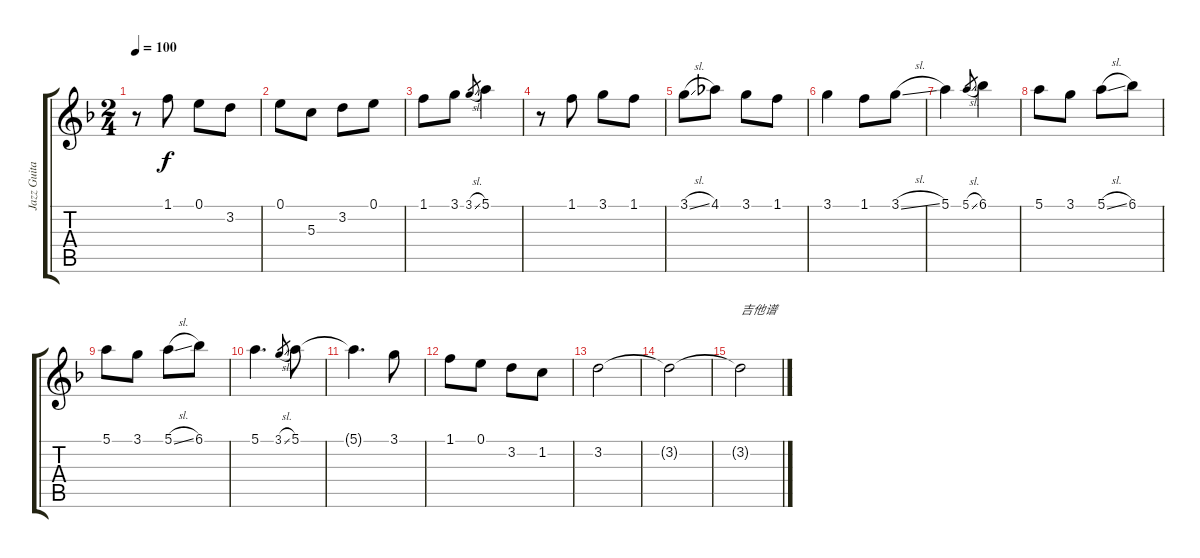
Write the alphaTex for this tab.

\track ("Jazz Guitar" "Jazz Guita") {instrument electricguitarjazz}
\staff {score tabs}
\tuning (E4 B3 G3 D3 A2 E2) {hide}
\ts (2 4)
\tempo 100
\clef g2
\ks dminor
r.8{dy f} 1.1.8 0.1.8 3.2.8 |
0.1.8 5.3.8 3.2.8 0.1.8 |
1.1.8 3.1.8 3.1{sl}.8{gr} 5.1.4 |
r.8 1.1.8 3.1.8 1.1.8 |
3.1{sl}.8 4.1.8 3.1.8 1.1.8 |
3.1.4 1.1.8 3.1{sl}.8 |
5.1.4 5.1{sl}.8{gr} 6.1.4 |
5.1.8 3.1.8 5.1{sl}.8 6.1.8 |
5.1.8 3.1.8 5.1{sl}.8 6.1.8 |
5.1.4{d} 3.1{sl}.8{gr} 5.1.8 |
5.1{t}.4{d} 3.1.8 |
1.1.8 0.1.8 3.2.8 1.2.8 |
3.2.2 |
3.2{t}.2 |
3.2{t}.2{txt "吉他谱"}
